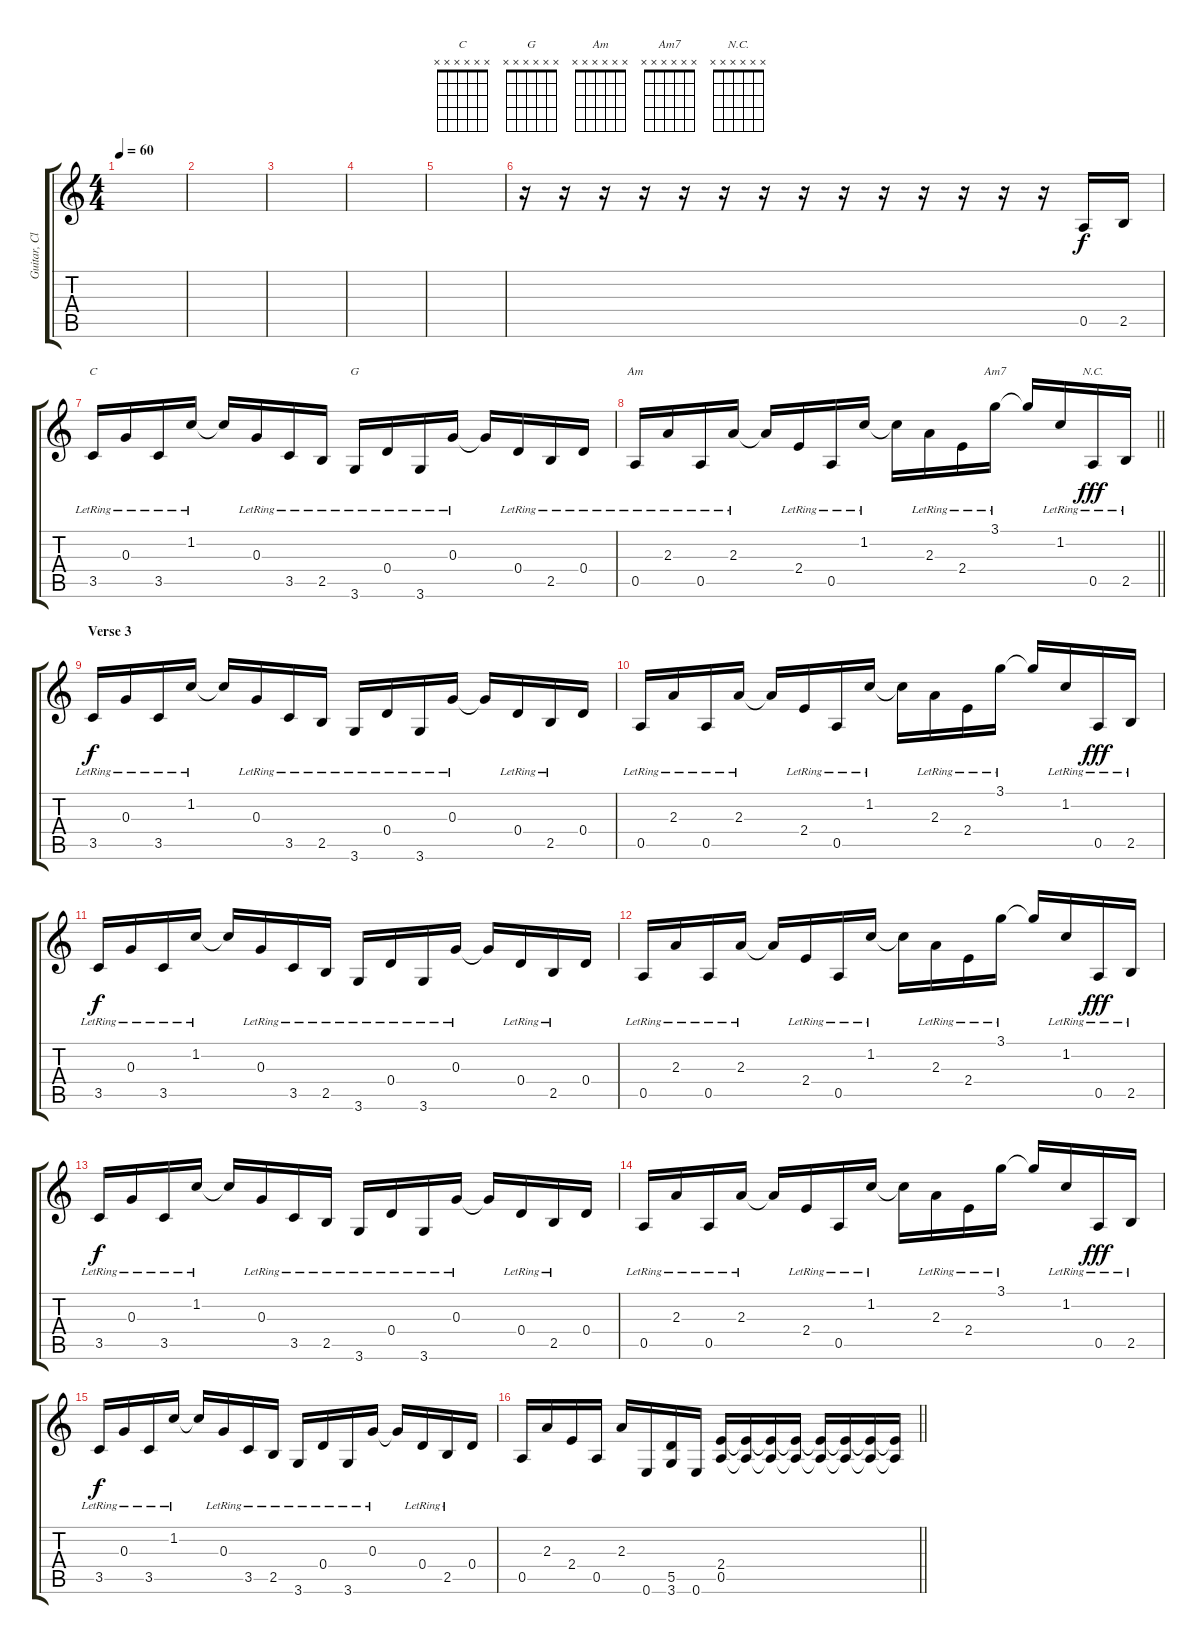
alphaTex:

\track ("Guitar, Clean" "Guitar, Cl") {instrument electricguitarclean}
\staff {score tabs}
\tuning (E4 B3 G3 D3 A2 E2) {hide}
\chord ("C" x x x x x x)
\chord ("G" x x x x x x)
\chord ("Am" x x x x x x)
\chord ("Am7" x x x x x x)
\chord ("N.C." x x x x x x)
\ts (4 4)
\tempo 60
\clef g2
\ks c
|
|
|
|
|
r.16 r.16 r.16 r.16 r.16 r.16 r.16 r.16 r.16 r.16 r.16 r.16 r.16 r.16 0.5.16 2.5.16 |
3.5{lr}.16{ch "C"} 0.3{lr}.16 3.5{lr}.16 1.2{lr}.16 1.2{t}.16 0.3{lr}.16 3.5{lr}.16 2.5{lr}.16 3.6{lr}.16{ch "G"} 0.4{lr}.16 3.6{lr}.16 0.3{lr}.16 0.3{t}.16 0.4{lr}.16 2.5{lr}.16 0.4{lr}.16 |
\barLineRight lightlight
0.5{lr}.16{ch "Am"} 2.3{lr}.16 0.5{lr}.16 2.3{lr}.16 2.3{t}.16 2.4{lr}.16 0.5{lr}.16 1.2{lr}.16 1.2{t}.16 2.3{lr}.16 2.4{lr}.16 3.1{lr}.16{ch "Am7"} 3.1{t}.16 1.2{lr}.16 0.5{lr}.16{ch "N.C." dy fff} 2.5{lr}.16 |
\section ("" "Verse 3")
3.5{lr}.16{dy f} 0.3{lr}.16 3.5{lr}.16 1.2{lr}.16 1.2{t}.16 0.3{lr}.16 3.5{lr}.16 2.5{lr}.16 3.6{lr}.16 0.4{lr}.16 3.6{lr}.16 0.3{lr}.16 0.3{t}.16 0.4{lr}.16 2.5{lr}.16 0.4.16 |
0.5{lr}.16 2.3{lr}.16 0.5{lr}.16 2.3{lr}.16 2.3{t}.16 2.4{lr}.16 0.5{lr}.16 1.2{lr}.16 1.2{t}.16 2.3{lr}.16 2.4{lr}.16 3.1{lr}.16 3.1{t}.16 1.2{lr}.16 0.5{lr}.16{dy fff} 2.5{lr}.16 |
3.5{lr}.16{dy f} 0.3{lr}.16 3.5{lr}.16 1.2{lr}.16 1.2{t}.16 0.3{lr}.16 3.5{lr}.16 2.5{lr}.16 3.6{lr}.16 0.4{lr}.16 3.6{lr}.16 0.3{lr}.16 0.3{t}.16 0.4{lr}.16 2.5{lr}.16 0.4.16 |
0.5{lr}.16 2.3{lr}.16 0.5{lr}.16 2.3{lr}.16 2.3{t}.16 2.4{lr}.16 0.5{lr}.16 1.2{lr}.16 1.2{t}.16 2.3{lr}.16 2.4{lr}.16 3.1{lr}.16 3.1{t}.16 1.2{lr}.16 0.5{lr}.16{dy fff} 2.5{lr}.16 |
3.5{lr}.16{dy f} 0.3{lr}.16 3.5{lr}.16 1.2{lr}.16 1.2{t}.16 0.3{lr}.16 3.5{lr}.16 2.5{lr}.16 3.6{lr}.16 0.4{lr}.16 3.6{lr}.16 0.3{lr}.16 0.3{t}.16 0.4{lr}.16 2.5{lr}.16 0.4.16 |
0.5{lr}.16 2.3{lr}.16 0.5{lr}.16 2.3{lr}.16 2.3{t}.16 2.4{lr}.16 0.5{lr}.16 1.2{lr}.16 1.2{t}.16 2.3{lr}.16 2.4{lr}.16 3.1{lr}.16 3.1{t}.16 1.2{lr}.16 0.5{lr}.16{dy fff} 2.5{lr}.16 |
3.5{lr}.16{dy f} 0.3{lr}.16 3.5{lr}.16 1.2{lr}.16 1.2{t}.16 0.3{lr}.16 3.5{lr}.16 2.5{lr}.16 3.6{lr}.16 0.4{lr}.16 3.6{lr}.16 0.3{lr}.16 0.3{t}.16 0.4{lr}.16 2.5{lr}.16 0.4.16 |
\barLineRight lightlight
0.5.16 2.3.16 2.4.16 0.5.16 2.3.16 0.6.16 (5.5 3.6).16 0.6.16 (2.4 0.5).16 (2.4{t} 0.5{t}).16 (2.4{t} 0.5{t}).16 (2.4{t} 0.5{t}).16 (2.4{t} 0.5{t}).16 (2.4{t} 0.5{t}).16 (2.4{t} 0.5{t}).16 (2.4{t} 0.5{t}).16
